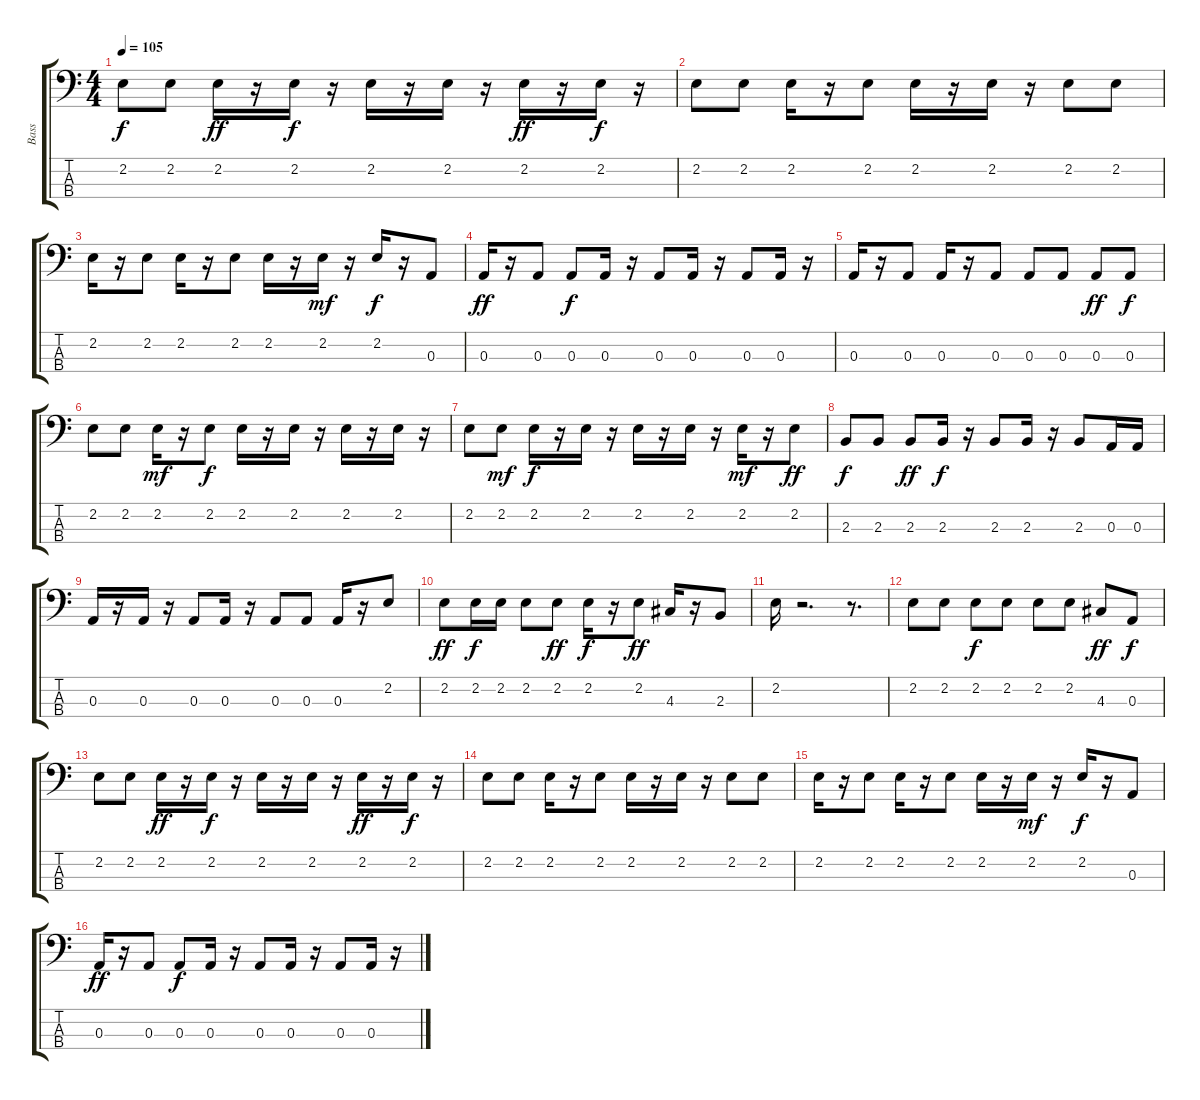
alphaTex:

\track ("Bass" "Bass") {instrument electricbassfinger}
\staff {score tabs}
\tuning (G2 D2 A1 E1) {hide}
\ts (4 4)
\tempo 105
\clef f4
\ks c
2.2.8{dy f} 2.2.8 2.2.16{dy ff} r.16 2.2.16{dy f} r.16 2.2.16 r.16 2.2.16 r.16 2.2.16{dy ff} r.16 2.2.16{dy f} r.16 |
2.2.8 2.2.8 2.2.16 r.16 2.2.8 2.2.16 r.16 2.2.16 r.16 2.2.8 2.2.8 |
2.2.16 r.16 2.2.8 2.2.16 r.16 2.2.8 2.2.16 r.16 2.2.16{dy mf} r.16 2.2.16{dy f} r.16 0.3.8 |
0.3.16{dy ff} r.16 0.3.8 0.3.8{dy f} 0.3.16 r.16 0.3.8 0.3.16 r.16 0.3.8 0.3.16 r.16 |
0.3.16 r.16 0.3.8 0.3.16 r.16 0.3.8 0.3.8 0.3.8 0.3.8{dy ff} 0.3.8{dy f} |
2.2.8 2.2.8 2.2.16{dy mf} r.16 2.2.8{dy f} 2.2.16 r.16 2.2.16 r.16 2.2.16 r.16 2.2.16 r.16 |
2.2.8 2.2.8{dy mf} 2.2.16{dy f} r.16 2.2.16 r.16 2.2.16 r.16 2.2.16 r.16 2.2.16{dy mf} r.16 2.2.8{dy ff} |
2.3.8{dy f} 2.3.8 2.3.8{dy ff} 2.3.16{dy f} r.16 2.3.8 2.3.16 r.16 2.3.8 0.3.16 0.3.16 |
0.3.16 r.16 0.3.16 r.16 0.3.8 0.3.16 r.16 0.3.8 0.3.8 0.3.16 r.16 2.2.8 |
2.2.8{dy ff} 2.2.16{dy f} 2.2.16 2.2.8 2.2.8{dy ff} 2.2.16{dy f} r.16 2.2.8{dy ff} 4.3.16 r.16 2.3.8 |
2.2.16 r.2{d} r.8{d} |
2.2.8 2.2.8 2.2.8{dy f} 2.2.8 2.2.8 2.2.8 4.3.8{dy ff} 0.3.8{dy f} |
2.2.8 2.2.8 2.2.16{dy ff} r.16 2.2.16{dy f} r.16 2.2.16 r.16 2.2.16 r.16 2.2.16{dy ff} r.16 2.2.16{dy f} r.16 |
2.2.8 2.2.8 2.2.16 r.16 2.2.8 2.2.16 r.16 2.2.16 r.16 2.2.8 2.2.8 |
2.2.16 r.16 2.2.8 2.2.16 r.16 2.2.8 2.2.16 r.16 2.2.16{dy mf} r.16 2.2.16{dy f} r.16 0.3.8 |
0.3.16{dy ff} r.16 0.3.8 0.3.8{dy f} 0.3.16 r.16 0.3.8 0.3.16 r.16 0.3.8 0.3.16 r.16
